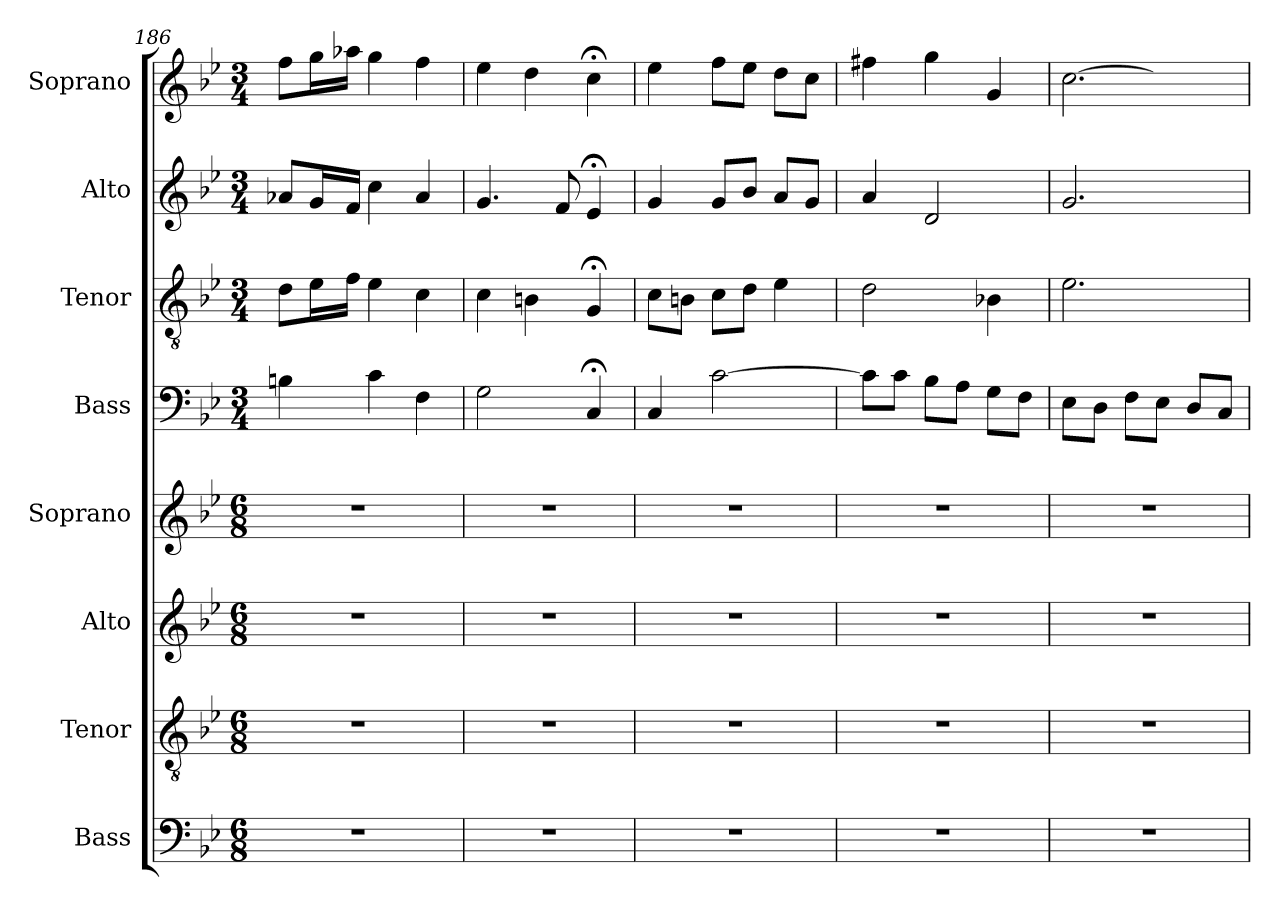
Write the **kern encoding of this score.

**kern	**kern	**kern	**kern	**kern	**kern	**kern	**kern
*part8	*part7	*part6	*part5	*part4	*part3	*part2	*part1
*staff8	*staff7	*staff6	*staff5	*staff4	*staff3	*staff2	*staff1
*I"Bass	*I"Tenor	*I"Alto	*I"Soprano	*I"Bass	*I"Tenor	*I"Alto	*I"Soprano
*clefF4	*clefGv2	*clefG2	*clefG2	*clefF4	*clefGv2	*clefG2	*clefG2
*k[b-e-]	*k[b-e-]	*k[b-e-]	*k[b-e-]	*k[b-e-]	*k[b-e-]	*k[b-e-]	*k[b-e-]
*B-:	*B-:	*B-:	*B-:	*B-:	*B-:	*B-:	*B-:
*M6/8	*M6/8	*M6/8	*M6/8	*M3/4	*M3/4	*M3/4	*M3/4
=186	=186	=186	=186	=186	=186	=186	=186
2.r	2.r	2.r	2.r	4Bn\	8d\L	8a-X/L	8ff\L
.	.	.	.	.	16e-\L	16g/L	16gg\L
.	.	.	.	.	16f\JJ	16f/JJ	16aa-X\JJ
.	.	.	.	4c\	4e-\	4cc\	4gg\
.	.	.	.	4F\	4c\	4a-/	4ff\
=187	=187	=187	=187	=187	=187	=187	=187
2.r	2.r	2.r	2.r	2G\	4c\	4.g/	4ee-\
.	.	.	.	.	4Bn\	.	4dd\
.	.	.	.	.	.	8f/	.
.	.	.	.	4C;/	4G;/	4e-;/	4cc;<\
=188	=188	=188	=188	=188	=188	=188	=188
2.r	2.r	2.r	2.r	4C/	8c\L	4g/	4ee-\
.	.	.	.	.	8Bn\J	.	.
.	.	.	.	[>2c\	8c\L	8g/L	8ff\L
.	.	.	.	.	8d\J	8b-/J	8ee-\J
.	.	.	.	.	4e-\	8a/L	8dd\L
.	.	.	.	.	.	8g/J	8cc\J
=189	=189	=189	=189	=189	=189	=189	=189
2.r	2.r	2.r	2.r	8c\L]	2d\	4a/	4ff#X\
.	.	.	.	8c\J	.	.	.
.	.	.	.	8B-\L	.	2d/	4gg\
.	.	.	.	8A\J	.	.	.
.	.	.	.	8G\L	4B-X\	.	4g/
.	.	.	.	8F\J	.	.	.
!!LO:LB:g=z
=190	=190	=190	=190	=190	=190	=190	=190
2.r	2.r	2.r	2.r	8E-\L	2.e-\	2.g/	[>2.cc\
.	.	.	.	8D\J	.	.	.
.	.	.	.	8F\L	.	.	.
.	.	.	.	8E-\J	.	.	.
.	.	.	.	8D/L	.	.	.
.	.	.	.	8C/J	.	.	.
=	=	=	=	=	=	=	=
*-	*-	*-	*-	*-	*-	*-	*-
